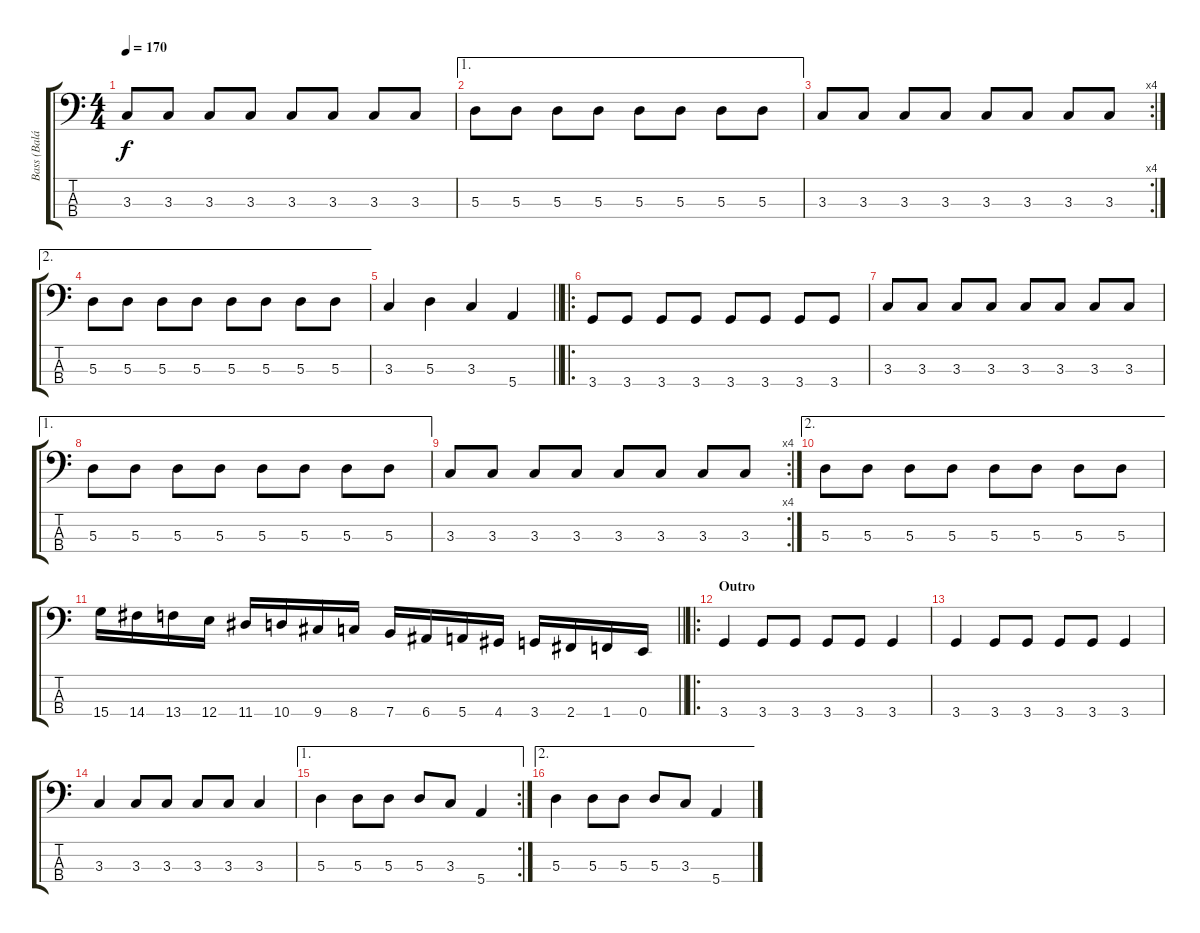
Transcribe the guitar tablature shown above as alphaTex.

\track ("Bass (Balázs Sebestény)" "Bass (Balá") {instrument electricbassfinger}
\staff {score tabs}
\tuning (G2 D2 A1 E1) {hide}
\ts (4 4)
\tempo 170
\clef f4
\ks c
3.3.8{dy f} 3.3.8 3.3.8 3.3.8 3.3.8 3.3.8 3.3.8 3.3.8 |
\ae 1
5.3.8 5.3.8 5.3.8 5.3.8 5.3.8 5.3.8 5.3.8 5.3.8 |
\rc 4
3.3.8 3.3.8 3.3.8 3.3.8 3.3.8 3.3.8 3.3.8 3.3.8 |
\ae 2
5.3.8 5.3.8 5.3.8 5.3.8 5.3.8 5.3.8 5.3.8 5.3.8 |
\barLineRight lightlight
3.3.4 5.3.4 3.3.4 5.4.4 |
\ro
3.4.8 3.4.8 3.4.8 3.4.8 3.4.8 3.4.8 3.4.8 3.4.8 |
3.3.8 3.3.8 3.3.8 3.3.8 3.3.8 3.3.8 3.3.8 3.3.8 |
\ae 1
5.3.8 5.3.8 5.3.8 5.3.8 5.3.8 5.3.8 5.3.8 5.3.8 |
\rc 4
3.3.8 3.3.8 3.3.8 3.3.8 3.3.8 3.3.8 3.3.8 3.3.8 |
\ae 2
5.3.8 5.3.8 5.3.8 5.3.8 5.3.8 5.3.8 5.3.8 5.3.8 |
\barLineRight lightlight
15.4.16 14.4.16 13.4.16 12.4.16 11.4.16 10.4.16 9.4.16 8.4.16 7.4.16 6.4.16 5.4.16 4.4.16 3.4.16 2.4.16 1.4.16 0.4.16 |
\ro
\section ("" "Outro")
3.4.4 3.4.8 3.4.8 3.4.8 3.4.8 3.4.4 |
3.4.4 3.4.8 3.4.8 3.4.8 3.4.8 3.4.4 |
3.3.4 3.3.8 3.3.8 3.3.8 3.3.8 3.3.4 |
\ae 1
\rc 2
5.3.4 5.3.8 5.3.8 5.3.8 3.3.8 5.4.4 |
\ae 2
5.3.4 5.3.8 5.3.8 5.3.8 3.3.8 5.4.4
